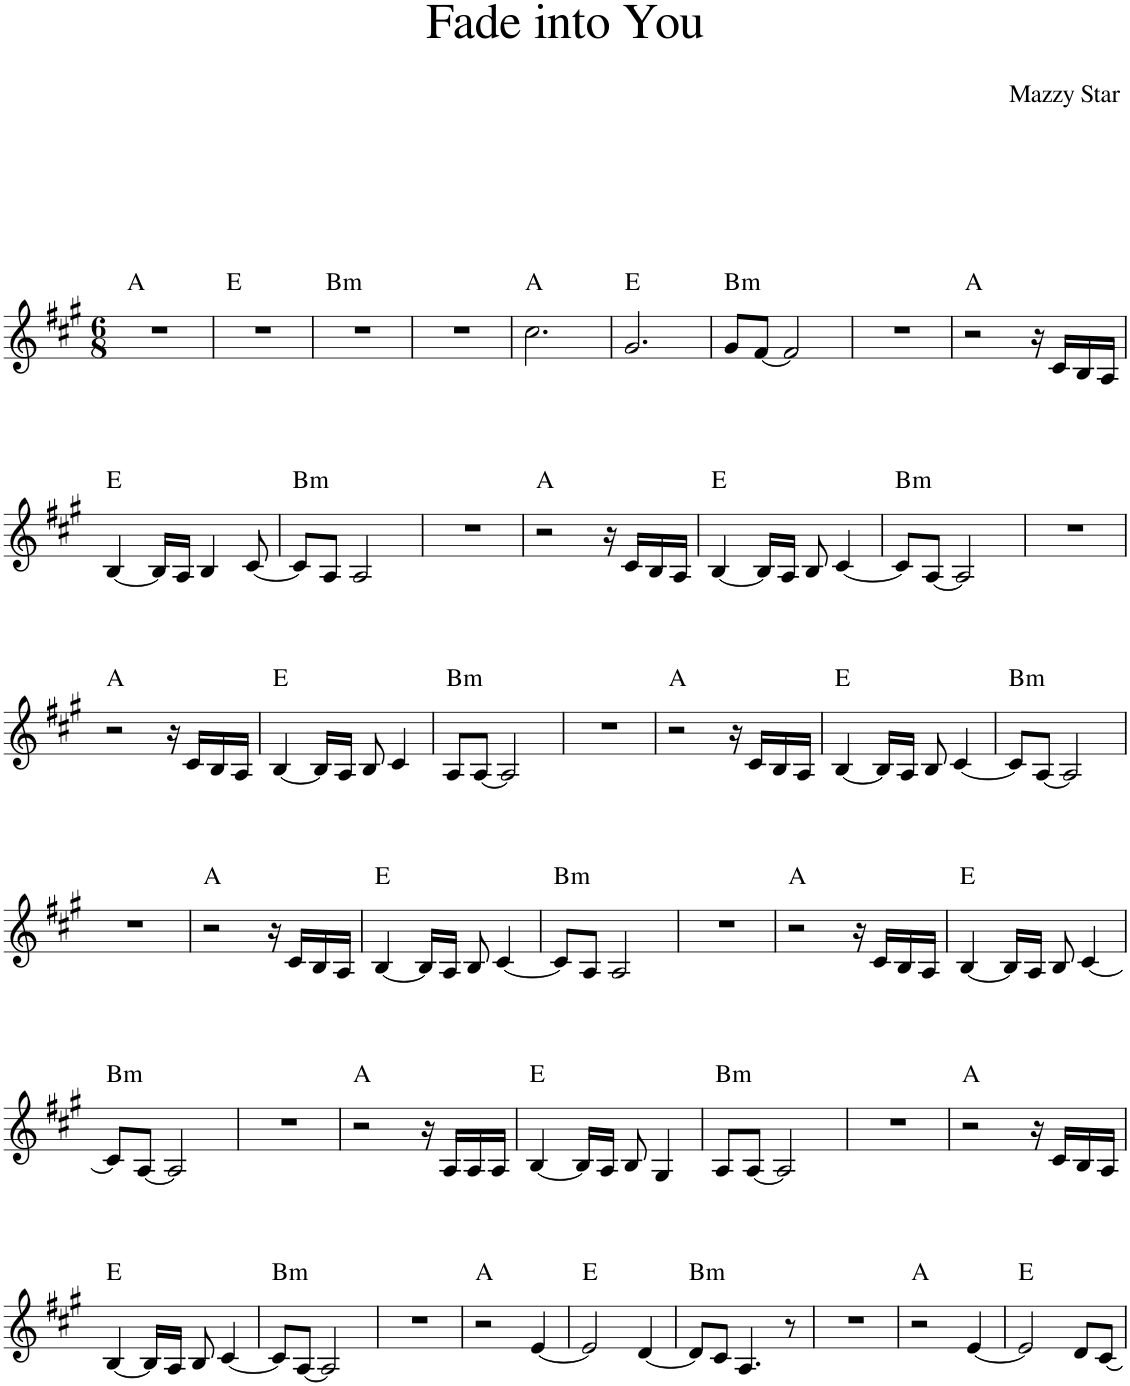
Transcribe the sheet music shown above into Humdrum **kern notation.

**kern	**harte
*part1	*part1
*staff1	*
*I"Piano	*
*I'Pno.	*
*clefG2	*
*k[f#c#g#]	*
*M6/8	*
=1	=1
2.r	A:maj
=2	=2
2.r	E:maj
=3	=3
!	!LO:H:kt=m
2.r	B:min
=4	=4
2.r	.
=5	=5
2.cc#\	A:maj
=6	=6
2.g#/	E:maj
=7	=7
!	!LO:H:kt=m
8g#/L	B:min
[8f#/J	.
2f#/]	.
=8	=8
2.r	.
=9	=9
2r	A:maj
16r	.
16c#/LL	.
16B/	.
16A/JJ	.
!!LO:LB:g=z
=10	=10
[4B/	E:maj
16B/LL]	.
16A/JJ	.
4B/	.
[8c#/	.
=11	=11
!	!LO:H:kt=m
8c#/L]	B:min
8A/J	.
2A/	.
=12	=12
2.r	.
=13	=13
2r	A:maj
16r	.
16c#/LL	.
16B/	.
16A/JJ	.
=14	=14
[4B/	E:maj
16B/LL]	.
16A/JJ	.
8B/	.
[4c#/	.
=15	=15
!	!LO:H:kt=m
8c#/L]	B:min
[8A/J	.
2A/]	.
=16	=16
2.r	.
!!LO:LB:g=z
=17	=17
2r	A:maj
16r	.
16c#/LL	.
16B/	.
16A/JJ	.
=18	=18
[4B/	E:maj
16B/LL]	.
16A/JJ	.
8B/	.
4c#/	.
=19	=19
!	!LO:H:kt=m
8A/L	B:min
[8A/J	.
2A/]	.
=20	=20
2.r	.
=21	=21
2r	A:maj
16r	.
16c#/LL	.
16B/	.
16A/JJ	.
=22	=22
[4B/	E:maj
16B/LL]	.
16A/JJ	.
8B/	.
[4c#/	.
=23	=23
!	!LO:H:kt=m
8c#/L]	B:min
[8A/J	.
2A/]	.
!!LO:LB:g=z
=24	=24
2.r	.
=25	=25
2r	A:maj
16r	.
16c#/LL	.
16B/	.
16A/JJ	.
=26	=26
[4B/	E:maj
16B/LL]	.
16A/JJ	.
8B/	.
[4c#/	.
=27	=27
!	!LO:H:kt=m
8c#/L]	B:min
8A/J	.
2A/	.
=28	=28
2.r	.
=29	=29
2r	A:maj
16r	.
16c#/LL	.
16B/	.
16A/JJ	.
=30	=30
[4B/	E:maj
16B/LL]	.
16A/JJ	.
8B/	.
[4c#/	.
!!LO:LB:g=z
=31	=31
!	!LO:H:kt=m
8c#/L]	B:min
[8A/J	.
2A/]	.
=32	=32
2.r	.
=33	=33
2r	A:maj
16r	.
16A/LL	.
16A/	.
16A/JJ	.
=34	=34
[4B/	E:maj
16B/LL]	.
16A/JJ	.
8B/	.
4G#/	.
=35	=35
!	!LO:H:kt=m
8A/L	B:min
[8A/J	.
2A/]	.
=36	=36
2.r	.
=37	=37
2r	A:maj
16r	.
16c#/LL	.
16B/	.
16A/JJ	.
!!LO:LB:g=z
=38	=38
[4B/	E:maj
16B/LL]	.
16A/JJ	.
8B/	.
[4c#/	.
=39	=39
!	!LO:H:kt=m
8c#/L]	B:min
[8A/J	.
2A/]	.
=40	=40
2.r	.
=41	=41
2r	A:maj
[4e/	.
=42	=42
2e/]	E:maj
[4d/	.
=43	=43
!	!LO:H:kt=m
8d/L]	B:min
8c#/J	.
4.A/	.
8r	.
=44	=44
2.r	.
=45	=45
2r	A:maj
[4e/	.
=46	=46
2e/]	E:maj
8d/L	.
[8c#/J	.
=	=
*-	*-
